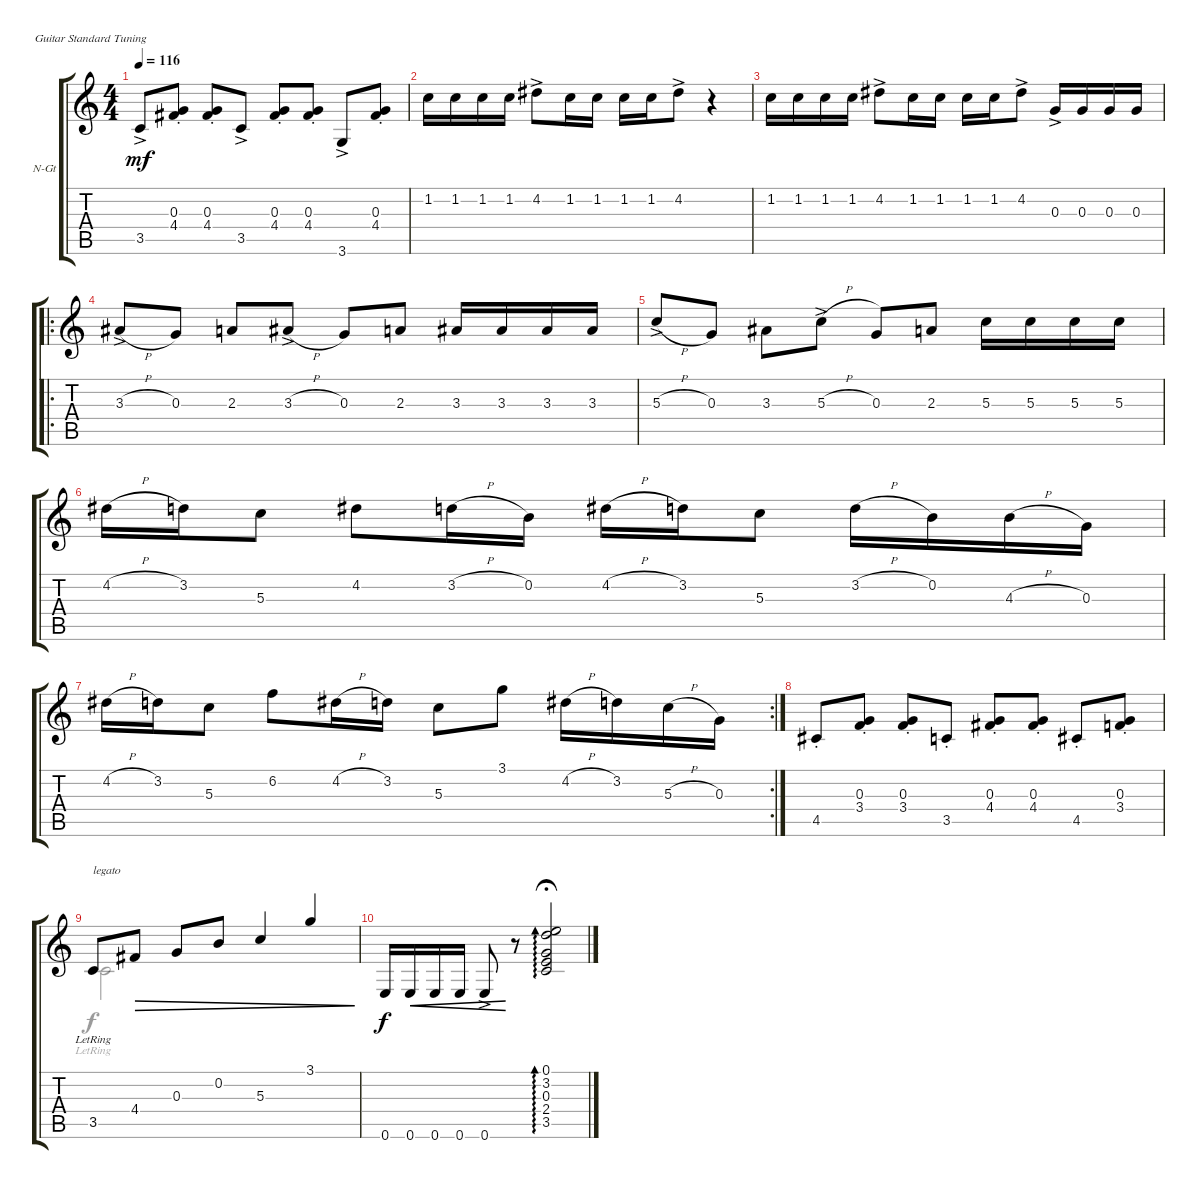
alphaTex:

\bracketExtendMode groupsimilarinstruments
\firstSystemTrackNameOrientation horizontal
\otherSystemsTrackNameOrientation horizontal
\track ("Guitar" "N-Gt") {instrument acousticguitarnylon}
\staff {score tabs}
\tuning (E4 B3 G3 D3 A2 E2)
\voice
\ts (4 4)
\tempo 116
\clef g2
\ks c
3.5{ac}.8{dy mf} (4.4{st} 0.3{st}).8 (4.4{st} 0.3{st}).8 3.5{ac}.8 (4.4{st} 0.3{st}).8 (4.4{st} 0.3{st}).8 3.6{ac}.8 (4.4{st} 0.3{st}).8 |
1.2.16 1.2.16 1.2.16 1.2.16 4.2{ac}.8 1.2.16 1.2.16 1.2.16 1.2.16 4.2{ac}.8 r.4 |
1.2.16 1.2.16 1.2.16 1.2.16 4.2{ac}.8 1.2.16 1.2.16 1.2.16 1.2.16 4.2{ac}.8 0.3{ac}.16 0.3.16 0.3.16 0.3.16 |
\ro
3.3{h ac}.8 0.3.8 2.3.8 3.3{h ac}.8 0.3.8 2.3.8 3.3.16 3.3.16 3.3.16 3.3.16 |
5.3{h ac}.8 0.3.8 3.3.8 5.3{h ac}.8 0.3.8 2.3.8 5.3.16 5.3.16 5.3.16 5.3.16 |
4.2{h}.16 3.2.16 5.3.8 4.2.8 3.2{h}.16 0.2.16 4.2{h}.16 3.2.16 5.3.8 3.2{h}.16 0.2.16 4.3{h}.16 0.3.16 |
\rc 2
4.2{h}.16 3.2.16 5.3.8 6.2.8 4.2{h}.16 3.2.16 5.3.8 3.1.8 4.2{h}.16 3.2.16 5.3{h}.16 0.3.16 |
4.5{st}.8 (3.4{st} 0.3{st}).8 (3.4{st} 0.3{st}).8 3.5{st}.8 (4.4{st} 0.3{st}).8 (4.4{st} 0.3{st}).8 4.5{st}.8 (3.4{st} 0.3{st}).8 |
3.5{lr}.8{txt "legato"} 4.4.8{dec} 0.3.8{dec} 0.2.8{dec} 5.3.4{dec} 3.1.4{dec} |
0.6.16{dy f} 0.6.16{cre} 0.6.16{cre} 0.6.16{cre} 0.6{ac}.8{cre} r.8 (3.5 2.4 0.3 3.2 0.1).2{ad 0 fermata (medium 0.54)}
\voice
\clef g2
\ottava regular
\simile none
\ks c
|
|
|
|
|
|
|
|
3.5{lr}.2 |
